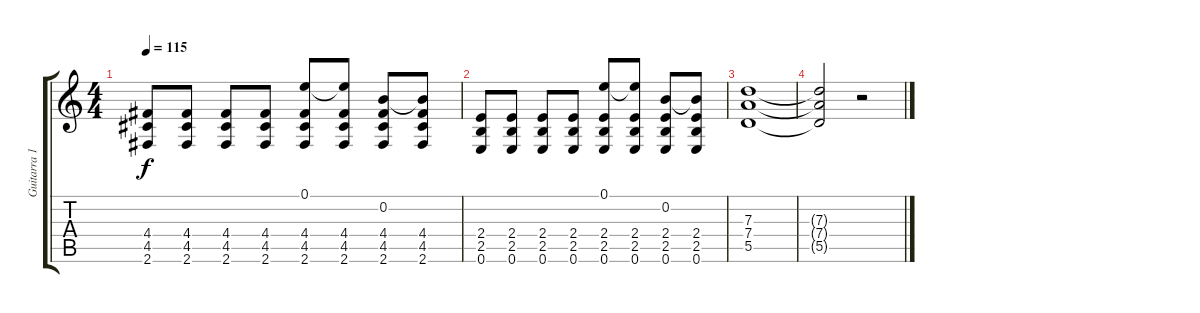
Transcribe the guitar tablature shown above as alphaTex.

\track ("Guitarra 1" "Guitarra 1") {instrument distortionguitar}
\staff {score tabs}
\tuning (E4 B3 G3 D3 A2 E2) {hide}
\ts (4 4)
\tempo 115
\clef g2
\ks c
(4.4 4.5 2.6).8{dy f} (4.4 4.5 2.6).8 (4.4 4.5 2.6).8 (4.4 4.5 2.6).8 (0.1 4.4 4.5 2.6).8 (0.1{t} 4.4 4.5 2.6).8 (0.2 4.4 4.5 2.6).8 (0.2{t} 4.4 4.5 2.6).8 |
(2.4 2.5 0.6).8 (2.4 2.5 0.6).8 (2.4 2.5 0.6).8 (2.4 2.5 0.6).8 (0.1 2.4 2.5 0.6).8 (0.1{t} 2.4 2.5 0.6).8 (0.2 2.4 2.5 0.6).8 (0.2{t} 2.4 2.5 0.6).8 |
(7.3 7.4 5.5).1{volume 0} |
(7.3{t} 7.4{t} 5.5{t}).2 r.2
